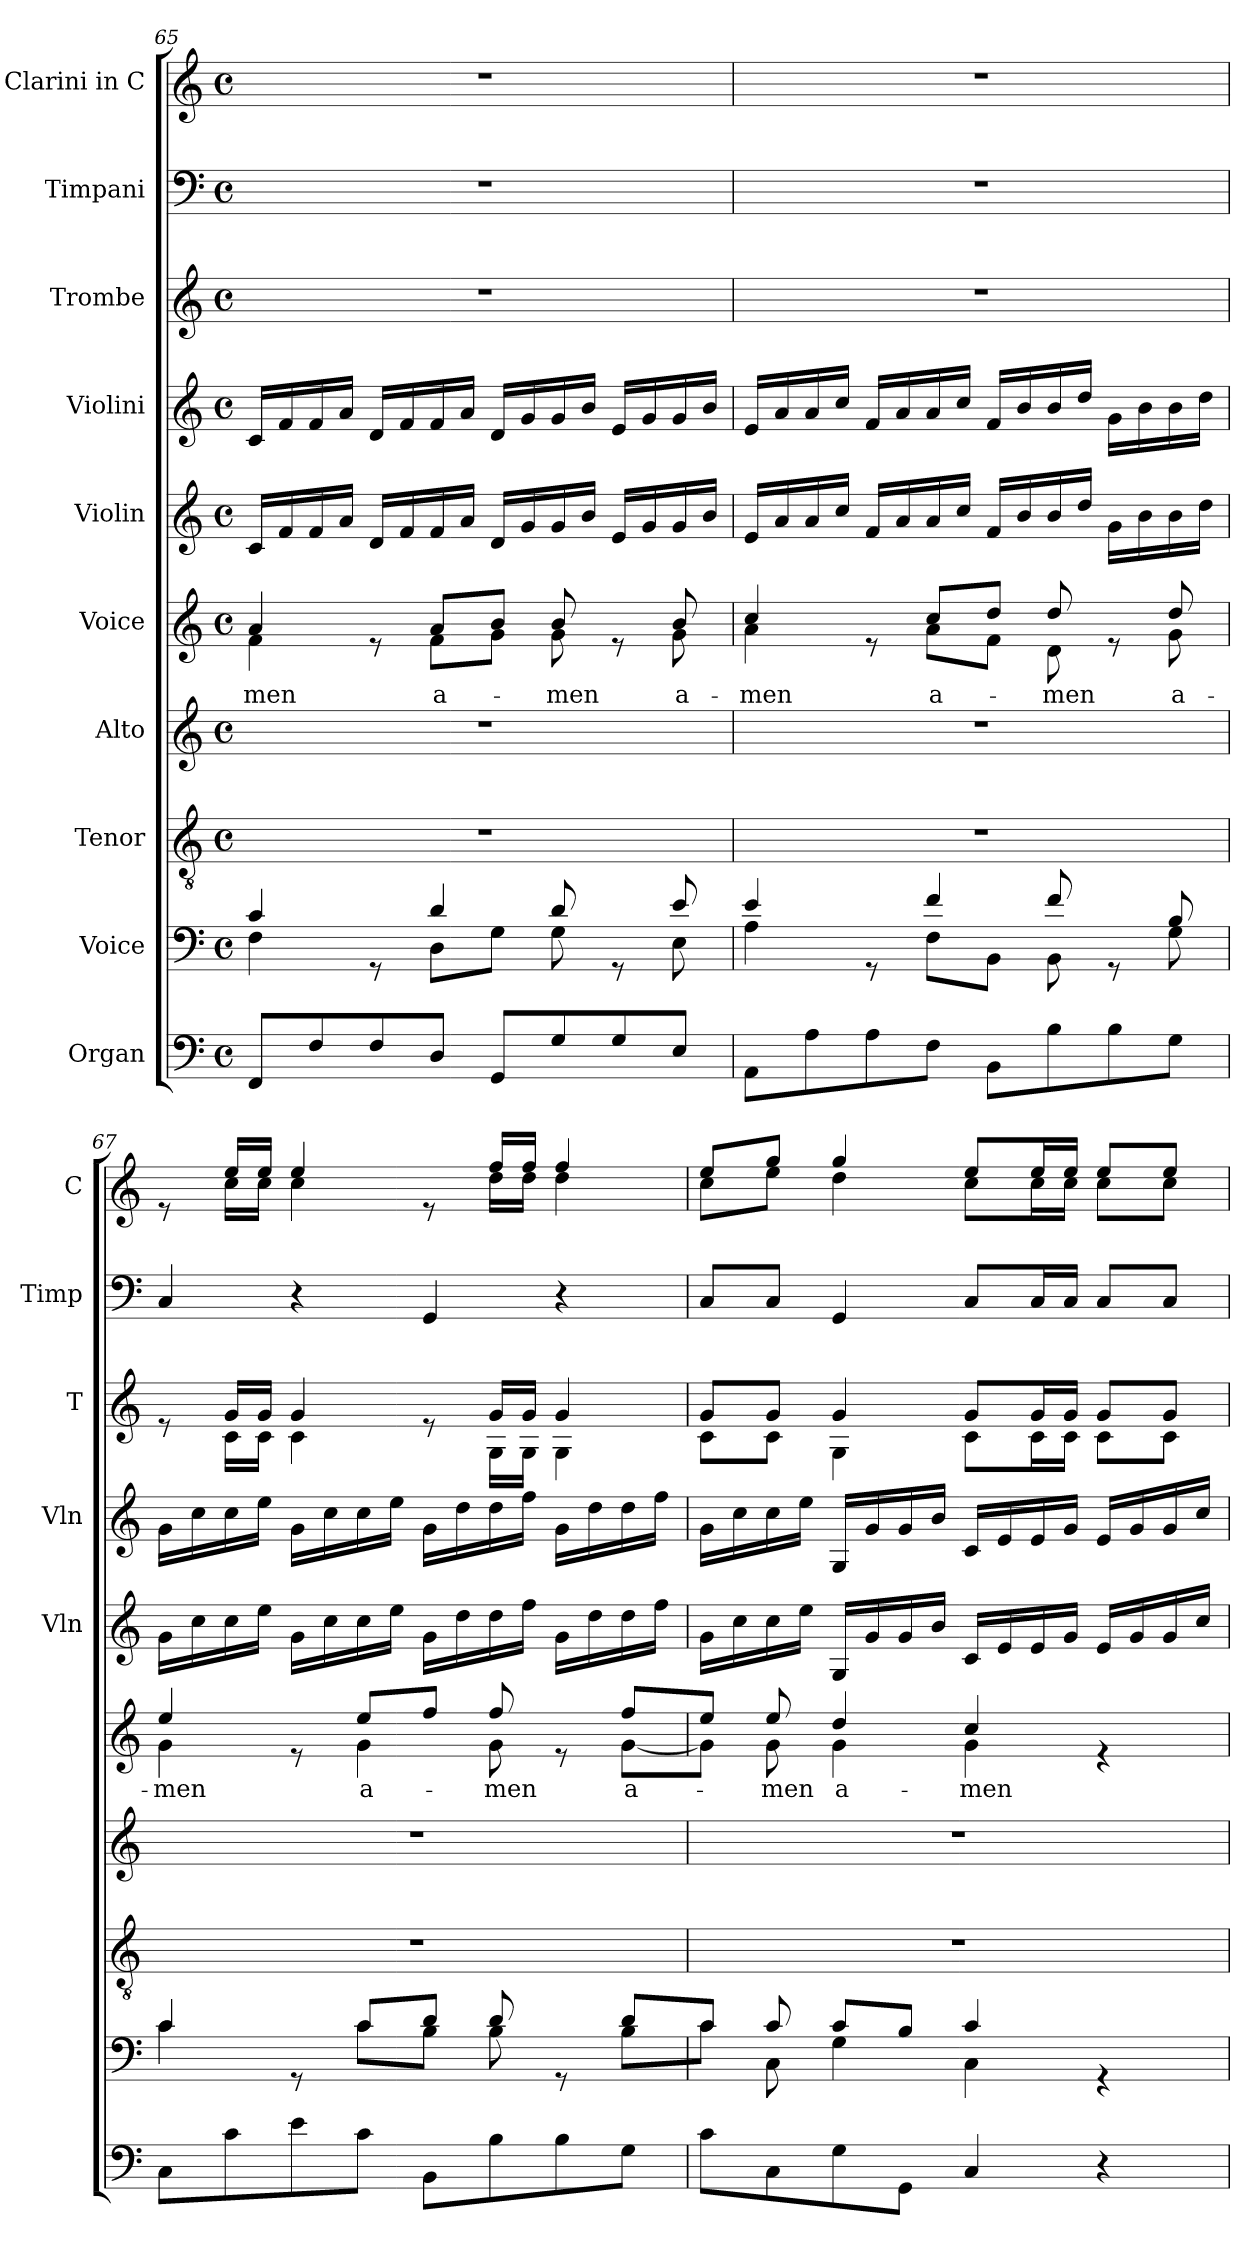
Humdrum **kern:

**kern	**kern	**kern	**kern	**kern	**text	**kern	**kern	**kern	**kern	**kern
*part10	*part9	*part8	*part7	*part6	*part6	*part5	*part4	*part3	*part2	*part1
*staff10	*staff9	*staff8	*staff7	*staff6	*staff6	*staff5	*staff4	*staff3	*staff2	*staff1
*I"Organ	*I"Voice	*I"Tenor	*I"Alto	*I"Voice	*	*I"Violin	*I"Violini	*I"Trombe	*I"Timpani	*I"Clarini in C
*	*	*	*	*	*	*I'Vln	*I'Vln	*I'T	*I'Timp	*I'C
*clefF4	*clefF4	*clefGv2	*clefG2	*clefG2	*	*clefG2	*clefG2	*clefG2	*clefF4	*clefG2
*k[]	*k[]	*k[]	*k[]	*k[]	*	*k[]	*k[]	*k[]	*k[]	*k[]
*M4/4	*M4/4	*M4/4	*M4/4	*M4/4	*	*M4/4	*M4/4	*M4/4	*M4/4	*M4/4
*met(c)	*met(c)	*met(c)	*met(c)	*met(c)	*	*met(c)	*met(c)	*met(c)	*met(c)	*met(c)
=65	=65	=65	=65	=65	=65	=65	=65	=65	=65	=65
*	*^	*	*	*	*	*	*	*	*	*
!	!	!	!	!	!	!LO:LY:b	!	!	!	!	!
*	*	*	*	*	*^	*	*	*	*	*	*
8FF/L	4c/	4F\	1r	1r	4a/	4f\	-men	16c/LL	16c/LL	1r	1r	1r
.	.	.	.	.	.	.	.	16f/	16f/	.	.	.
8F/	.	.	.	.	.	.	.	16f/	16f/	.	.	.
.	.	.	.	.	.	.	.	16a/JJ	16a/JJ	.	.	.
8F/	8rGG	8ryy	.	.	8re	8ryy	.	16d/LL	16d/LL	.	.	.
.	.	.	.	.	.	.	.	16f/	16f/	.	.	.
!	!	!	!	!	!	!	!LO:LY:b	!	!	!	!	!
8D/J	4d/	8D\L	.	.	8a/L	8f\L	a-	16f/	16f/	.	.	.
.	.	.	.	.	.	.	.	16a/JJ	16a/JJ	.	.	.
8GG/L	.	8G\J	.	.	8b/J	8g\J	.	16d/LL	16d/LL	.	.	.
.	.	.	.	.	.	.	.	16g/	16g/	.	.	.
!	!	!	!	!	!	!	!LO:LY:b	!	!	!	!	!
8G/	8d/	8G\	.	.	8b/	8g\	-men	16g/	16g/	.	.	.
.	.	.	.	.	.	.	.	16b/JJ	16b/JJ	.	.	.
8G/	8rGG	8ryy	.	.	8re	8ryy	.	16e/LL	16e/LL	.	.	.
.	.	.	.	.	.	.	.	16g/	16g/	.	.	.
!	!	!	!	!	!	!	!LO:LY:b	!	!	!	!	!
8E/J	8e/	8E\	.	.	8b/	8g\	a-	16g/	16g/	.	.	.
.	.	.	.	.	.	.	.	16b/JJ	16b/JJ	.	.	.
!!LO:PB:g=z
=66	=66	=66	=66	=66	=66	=66	=66	=66	=66	=66	=66	=66
!	!	!	!	!	!	!	!LO:LY:b	!	!	!	!	!
8AA\L	4e/	4A\	1r	1r	4cc/	4a\	-men	16e/LL	16e/LL	1r	1r	1r
.	.	.	.	.	.	.	.	16a/	16a/	.	.	.
8A\	.	.	.	.	.	.	.	16a/	16a/	.	.	.
.	.	.	.	.	.	.	.	16cc/JJ	16cc/JJ	.	.	.
8A\	8rGG	8ryy	.	.	8re	8ryy	.	16f/LL	16f/LL	.	.	.
.	.	.	.	.	.	.	.	16a/	16a/	.	.	.
!	!	!	!	!	!	!	!LO:LY:b	!	!	!	!	!
8F\J	4f/	8F\L	.	.	8cc/L	8a\L	a-	16a/	16a/	.	.	.
.	.	.	.	.	.	.	.	16cc/JJ	16cc/JJ	.	.	.
8BB\L	.	8BB\J	.	.	8dd/J	8f\J	.	16f/LL	16f/LL	.	.	.
.	.	.	.	.	.	.	.	16b/	16b/	.	.	.
!	!	!	!	!	!	!	!LO:LY:b	!	!	!	!	!
8B\	8f/	8BB\	.	.	8dd/	8d\	-men	16b/	16b/	.	.	.
.	.	.	.	.	.	.	.	16dd/JJ	16dd/JJ	.	.	.
8B\	8rGG	8ryy	.	.	8re	8ryy	.	16g\LL	16g\LL	.	.	.
.	.	.	.	.	.	.	.	16b\	16b\	.	.	.
!	!	!	!	!	!	!	!LO:LY:b	!	!	!	!	!
8G\J	8B/	8G\	.	.	8dd/	8g\	a-	16b\	16b\	.	.	.
.	.	.	.	.	.	.	.	16dd\JJ	16dd\JJ	.	.	.
=67	=67	=67	=67	=67	=67	=67	=67	=67	=67	=67	=67	=67
!	!	!	!	!	!	!	!LO:LY:b	!	!	!	!	!
*	*	*	*	*	*	*	*	*	*	*^	*	*^
8C\L	4c/	4c\	1r	1r	4ee/	4g\	-men	16g\LL	16g\LL	8re	8ryy	4C/	8re	8ryy
.	.	.	.	.	.	.	.	16cc\	16cc\	.	.	.	.	.
8c\	.	.	.	.	.	.	.	16cc\	16cc\	16g/LL	16c\LL	.	16ee/LL	16cc\LL
.	.	.	.	.	.	.	.	16ee\JJ	16ee\JJ	16g/JJ	16c\JJ	.	16ee/JJ	16cc\JJ
8e\	8rGG	8ryy	.	.	8re	8ryy	.	16g\LL	16g\LL	4g/	4c\	4r	4ee/	4cc\
.	.	.	.	.	.	.	.	16cc\	16cc\	.	.	.	.	.
!	!	!	!	!	!	!	!LO:LY:b	!	!	!	!	!	!	!
8c\J	8c/L	8c\L	.	.	8ee/L	4g\	a-	16cc\	16cc\	.	.	.	.	.
.	.	.	.	.	.	.	.	16ee\JJ	16ee\JJ	.	.	.	.	.
8BB\L	8d/J	8B\J	.	.	8ff/J	.	.	16g\LL	16g\LL	8re	8ryy	4GG/	8re	8ryy
.	.	.	.	.	.	.	.	16dd\	16dd\	.	.	.	.	.
!	!	!	!	!	!	!	!LO:LY:b	!	!	!	!	!	!	!
8B\	8d/	8B\	.	.	8ff/	8g\	-men	16dd\	16dd\	16g/LL	16G\LL	.	16ff/LL	16dd\LL
.	.	.	.	.	.	.	.	16ff\JJ	16ff\JJ	16g/JJ	16G\JJ	.	16ff/JJ	16dd\JJ
8B\	8rGG	8ryy	.	.	8re	8ryy	.	16g\LL	16g\LL	4g/	4G\	4r	4ff/	4dd\
.	.	.	.	.	.	.	.	16dd\	16dd\	.	.	.	.	.
!	!	!	!	!	!	!	!LO:LY:b	!	!	!	!	!	!	!
8G\J	8d/L	8B\L	.	.	8ff/L	[8g\L	a-	16dd\	16dd\	.	.	.	.	.
.	.	.	.	.	.	.	.	16ff\JJ	16ff\JJ	.	.	.	.	.
=68	=68	=68	=68	=68	=68	=68	=68	=68	=68	=68	=68	=68	=68	=68
8c\L	8c/J	8c\J	1r	1r	8ee/J	8g\J]	.	16g\LL	16g\LL	8g/L	8c\L	8C/L	8ee/L	8cc\L
.	.	.	.	.	.	.	.	16cc\	16cc\	.	.	.	.	.
!	!	!	!	!	!	!	!LO:LY:b	!	!	!	!	!	!	!
8C\	8c/	8C\	.	.	8ee/	8g\	-men	16cc\	16cc\	8g/J	8c\J	8C/J	8gg/J	8ee\J
.	.	.	.	.	.	.	.	16ee\JJ	16ee\JJ	.	.	.	.	.
!	!	!	!	!	!	!	!LO:LY:b	!	!	!	!	!	!	!
8G\	8c/L	4G\	.	.	4dd/	4g\	a-	16G/LL	16G/LL	4g/	4G\	4GG/	4gg/	4dd\
.	.	.	.	.	.	.	.	16g/	16g/	.	.	.	.	.
8GG\J	8B/J	.	.	.	.	.	.	16g/	16g/	.	.	.	.	.
.	.	.	.	.	.	.	.	16b/JJ	16b/JJ	.	.	.	.	.
!	!	!	!	!	!	!	!LO:LY:b	!	!	!	!	!	!	!
4C/	4c/	4C\	.	.	4cc/	4g\	-men	16c/LL	16c/LL	8g/L	8c\L	8C/L	8ee/L	8cc\L
.	.	.	.	.	.	.	.	16e/	16e/	.	.	.	.	.
.	.	.	.	.	.	.	.	16e/	16e/	16g/L	16c\L	16C/L	16ee/L	16cc\L
.	.	.	.	.	.	.	.	16g/JJ	16g/JJ	16g/JJ	16c\JJ	16C/JJ	16ee/JJ	16cc\JJ
4r	4rGG	4ryy	.	.	4re	4ryy	.	16e/LL	16e/LL	8g/L	8c\L	8C/L	8ee/L	8cc\L
.	.	.	.	.	.	.	.	16g/	16g/	.	.	.	.	.
.	.	.	.	.	.	.	.	16g/	16g/	8g/J	8c\J	8C/J	8ee/J	8cc\J
.	.	.	.	.	.	.	.	16cc/JJ	16cc/JJ	.	.	.	.	.
*	*v	*v	*	*	*v	*v	*	*	*	*v	*v	*	*v	*v
=	=	=	=	=	=	=	=	=	=	=
*-	*-	*-	*-	*-	*-	*-	*-	*-	*-	*-
